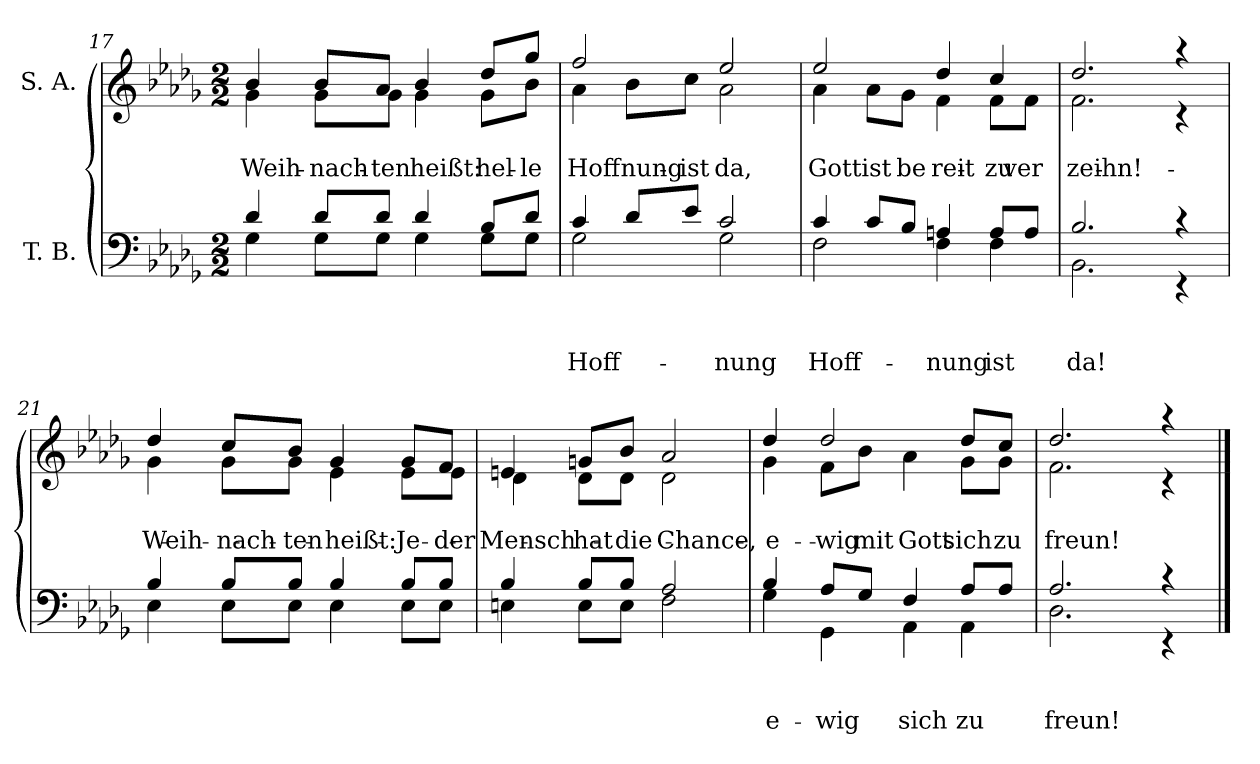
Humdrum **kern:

**kern	**text	**text	**text	**kern	**text	**text
*part2	*part2	*part2	*part2	*part1	*part1	*part1
*staff2	*staff2	*staff2	*staff2	*staff1	*staff1	*staff1
*I"T. B.	*	*	*	*I"S. A.	*	*
*clefF4	*	*	*	*clefG2	*	*
*k[b-e-a-d-g-]	*	*	*	*k[b-e-a-d-g-]	*	*
*D-:	*	*	*	*D-:	*	*
*M2/2	*	*	*	*M2/2	*	*
=17	=17	=17	=17	=17	=17	=17
*^	*	*	*	*^	*	*
!	!	!	!	!	!	!	!	!LO:LY:b
4d-/	4G-\	.	.	.	4b-/	4g-\	.	Weih-
!	!	!	!	!	!	!	!	!LO:LY:b
8d-/L	8G-\L	.	.	.	8b-/L	8g-\L	.	-nach-
!	!	!	!	!	!	!	!	!LO:LY:b
8d-/J	8G-\J	.	.	.	8a-/J	8g-\J	.	-ten
!	!	!	!	!	!	!	!	!LO:LY:b
4d-/	4G-\	.	.	.	4b-/	4g-\	.	heißt:
!	!	!	!	!	!	!	!	!LO:LY:b
8B-/L	8G-\L	.	.	.	8dd-/L	8g-\L	.	hel-
!	!	!	!	!	!	!	!	!LO:LY:b
8d-/J	8G-\J	.	.	.	8gg-/J	8b-\J	.	-le
!!LO:LB:g=z	!!
=18	=18	=18	=18	=18	=18	=18	=18	=18
!	!	!	!	!LO:LY:b	!	!	!	!
!	!	!	!	!	!	!	!LO:LY:a	!
!	!	!	!	!	!	!	!	!LO:LY:b
4c/	2G-\	.	.	Hoff-	2ff/	4a-\	.	Hoff-
!	!	!	!	!	!	!	!	!LO:LY:b
8d-/L	.	.	.	.	.	8b-\L	.	-nung
!	!	!	!	!	!	!	!	!LO:LY:b
8e-/J	.	.	.	.	.	8cc\J	.	ist
!	!	!	!	!LO:LY:b	!	!	!	!
!	!	!	!	!	!	!	!LO:LY:a	!
!	!	!	!	!	!	!	!	!LO:LY:b
2c/	2G-\	.	.	-nung	2ee-/	2a-\	.	da,
=19	=19	=19	=19	=19	=19	=19	=19	=19
!	!	!	!	!LO:LY:b	!	!	!	!
!	!	!	!	!	!	!	!LO:LY:a	!
!	!	!	!	!	!	!	!	!LO:LY:b
4c/	2F\	.	.	Hoff-	2ee-/	4a-\	.	Gott
!	!	!	!	!	!	!	!	!LO:LY:b
8c/L	.	.	.	.	.	8a-\L	.	ist
!	!	!	!	!	!	!	!	!LO:LY:b
8B-/J	.	.	.	.	.	8g-\J	.	be-
!	!	!	!	!LO:LY:b	!	!	!	!
!	!	!	!	!	!	!	!LO:LY:a	!
!	!	!	!	!	!	!	!	!LO:LY:b
4An/	4F\	.	.	-nung	4dd-/	4f\	.	-reit
!	!	!	!	!LO:LY:b	!	!	!	!
!	!	!	!	!	!	!	!LO:LY:a	!
!	!	!	!	!	!	!	!	!LO:LY:b
8A/L	4F\	.	.	ist	4cc/	8f\L	.	zu
!	!	!	!	!	!	!	!	!LO:LY:b
8A/J	.	.	.	.	.	8f\J	.	ver-
=20	=20	=20	=20	=20	=20	=20	=20	=20
!	!	!	!	!LO:LY:b	!	!	!	!
!	!	!	!	!	!	!	!LO:LY:a	!
!	!	!	!	!	!	!	!	!LO:LY:b
2.B-/	2.BB-\	.	.	da!	2.dd-/	2.f\	.	-zeihn!
4rc	4rEE	.	.	.	4raa	4rc	.	.
=21	=21	=21	=21	=21	=21	=21	=21	=21
!	!	!	!	!	!	!	!	!LO:LY:b
4B-/	4E-\	.	.	.	4dd-/	4g-\	.	Weih-
!	!	!	!	!	!	!	!	!LO:LY:b
8B-/L	8E-\L	.	.	.	8cc/L	8g-\L	.	-nach-
!	!	!	!	!	!	!	!	!LO:LY:b
8B-/J	8E-\J	.	.	.	8b-/J	8g-\J	.	-ten
!	!	!	!	!	!	!	!	!LO:LY:b
4B-/	4E-\	.	.	.	4g-/	4e-\	.	heißt:
!	!	!	!	!	!	!	!	!LO:LY:b
8B-/L	8E-\L	.	.	.	8g-/L	8e-\L	.	Je-
!	!	!	!	!	!	!	!	!LO:LY:b
8B-/J	8E-\J	.	.	.	8f/J	8e-\J	.	-der
!!LO:LB:g=z	!!
=22	=22	=22	=22	=22	=22	=22	=22	=22
!	!	!	!	!	!	!	!	!LO:LY:b
4B-/	4En\	.	.	.	4en/	4d-\	.	Mensch
!	!	!	!	!	!	!	!	!LO:LY:b
8B-/L	8E\L	.	.	.	8gn/L	8d-\L	.	hat
!	!	!	!	!	!	!	!	!LO:LY:b
8B-/J	8E\J	.	.	.	8b-/J	8d-\J	.	die
!	!	!	!	!	!	!	!	!LO:LY:b
2A-/	2F\	.	.	.	2a-/	2d-\	.	Chance,
=23	=23	=23	=23	=23	=23	=23	=23	=23
!	!	!	!	!LO:LY:b	!	!	!	!
!	!	!	!	!	!	!	!LO:LY:a	!
!	!	!	!	!	!	!	!	!LO:LY:b
4B-/	4G-\	.	.	e-	4dd-/	4g-\	.	e-
!	!	!	!	!LO:LY:b	!	!	!	!
!	!	!	!	!	!	!	!LO:LY:a	!
!	!	!	!	!	!	!	!	!LO:LY:b
8A-/L	4GG-\	.	.	-wig	2dd-/	8f\L	.	-wig
!	!	!	!	!	!	!	!	!LO:LY:b
8G-/J	.	.	.	.	.	8b-\J	.	mit
!	!	!	!	!LO:LY:b	!	!	!	!
!	!	!	!	!	!	!	!	!LO:LY:b
4F/	4AA-\	.	.	sich	.	4a-\	.	Gott
!	!	!	!	!LO:LY:b	!	!	!	!
!	!	!	!	!	!	!	!LO:LY:a	!
!	!	!	!	!	!	!	!	!LO:LY:b
8A-/L	4AA-\	.	.	zu	8dd-/L	8g-\L	.	sich
!	!	!	!	!	!	!	!LO:LY:a	!
!	!	!	!	!	!	!	!	!LO:LY:b
8A-/J	.	.	.	.	8cc/J	8g-\J	.	zu
=24	=24	=24	=24	=24	=24	=24	=24	=24
!	!	!	!	!LO:LY:b	!	!	!	!
!	!	!	!	!	!	!	!LO:LY:a	!
!	!	!	!	!	!	!	!	!LO:LY:b
2.A-/	2.D-\	.	.	freun!	2.dd-/	2.f\	.	freun!
4rc	4rEE	.	.	.	4raa	4rc	.	.
*v	*v	*	*	*	*	*	*	*
*	*	*	*	*v	*v	*	*
==	==	==	==	==	==	==
*-	*-	*-	*-	*-	*-	*-
